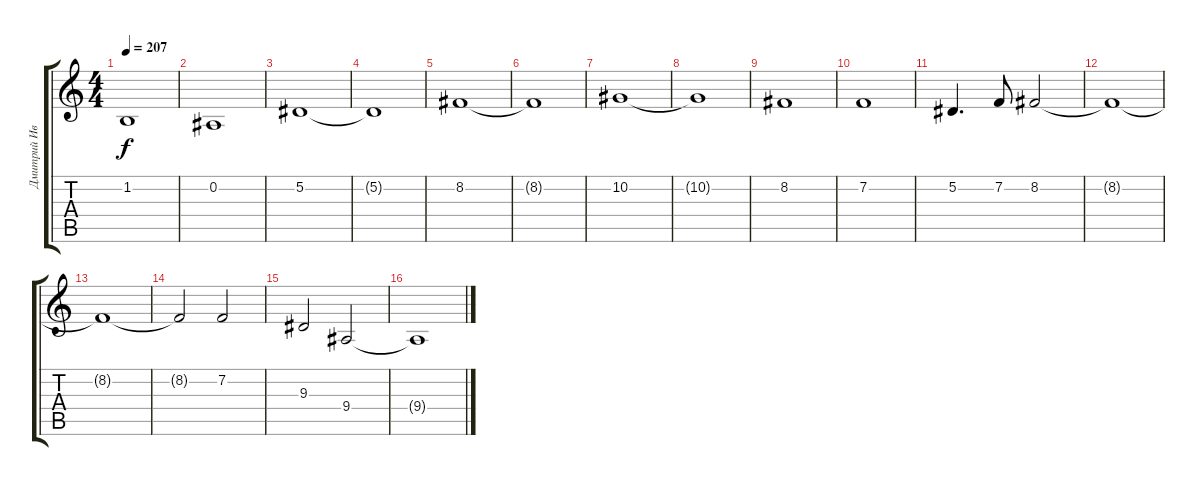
\track ("Дмитрий Иванов" "Дмитрий Ив") {instrument frenchhorn}
\staff {score tabs}
\tuning (Eb4 Bb3 Gb3 Db3 Ab2 Eb2) {hide}
\ts (4 4)
\tempo 207
\clef g2
\ks c
1.2.1{dy f} |
0.2.1 |
5.2.1 |
5.2{t}.1 |
8.2.1 |
8.2{t}.1 |
10.2.1 |
10.2{t}.1 |
8.2.1 |
7.2.1 |
5.2.4{d instrument frenchhorn} 7.2.8 8.2.2 |
8.2{t}.1 |
8.2{t}.1 |
8.2{t}.2 7.2.2 |
9.3.2 9.4.2 |
9.4{t}.1
